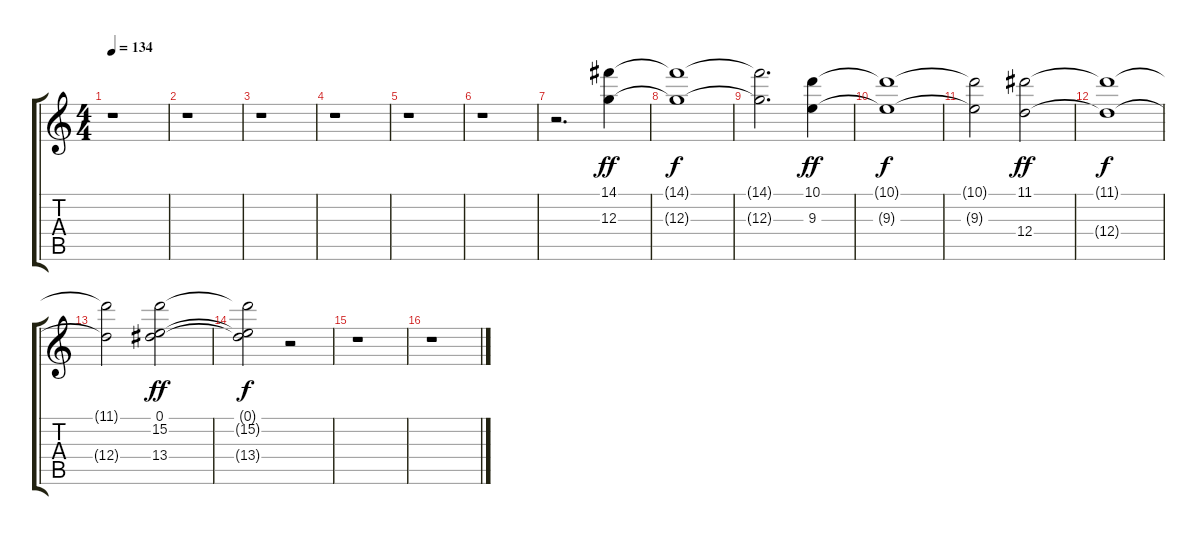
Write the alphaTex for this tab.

\track "" {instrument distortionguitar}
\staff {score tabs}
\tuning (E4 B3 G3 D3 A2 E2) {hide}
\ts (4 4)
\tempo 134
\clef g2
\ks c
r.1{dy f} |
r.1 |
r.1 |
r.1 |
r.1 |
r.1 |
r.2{d} (14.1 12.3).4{dy ff} |
(14.1{t} 12.3{t}).1{dy f} |
(14.1{t} 12.3{t}).2{d} (10.1 9.3).4{dy ff} |
(10.1{t} 9.3{t}).1{dy f} |
(10.1{t} 9.3{t}).2 (11.1 12.4).2{dy ff} |
(11.1{t} 12.4{t}).1{dy f} |
(11.1{t} 12.4{t}).2 (0.1 15.2 13.4).2{dy ff} |
(0.1{t} 15.2{t} 13.4{t}).2{dy f} r.2 |
r.1 |
r.1
